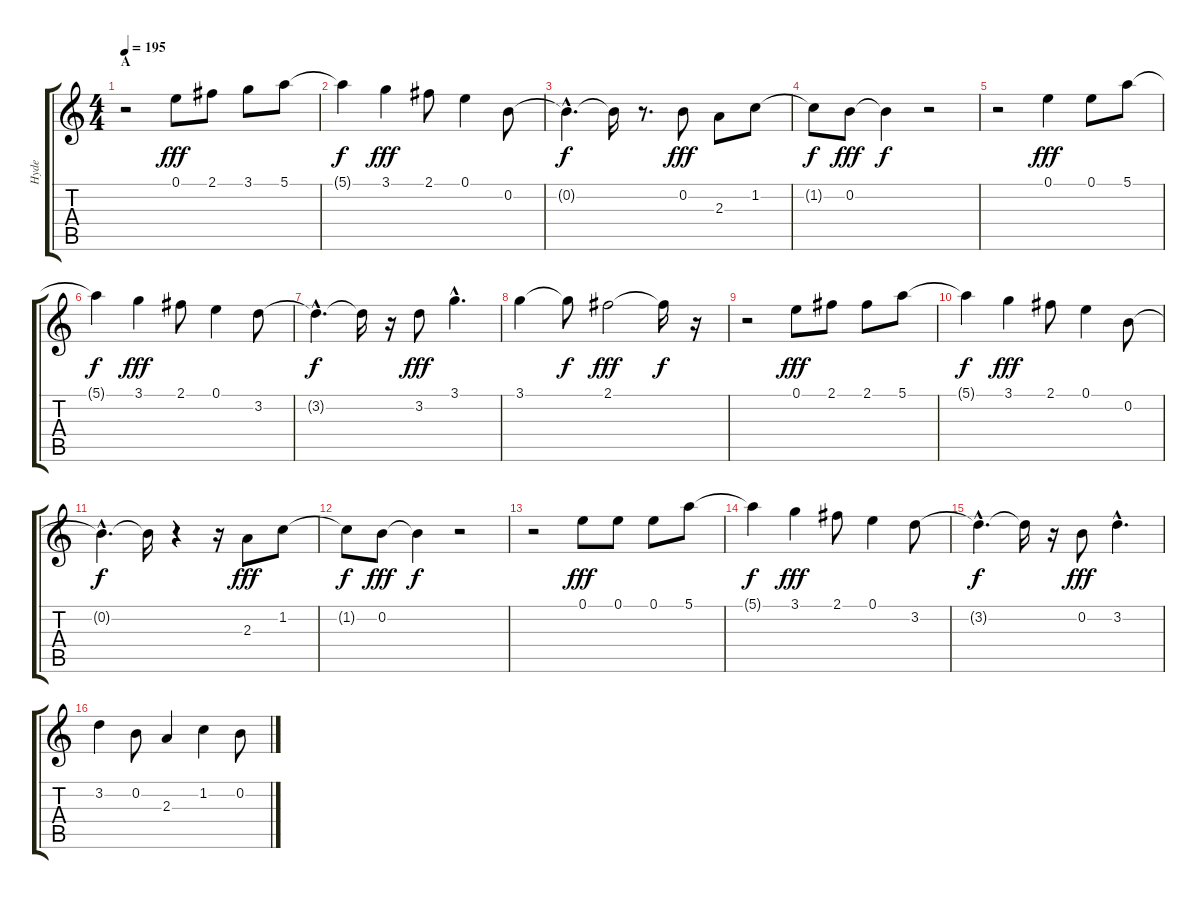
\track ("Hyde" "Hyde") {instrument electricguitarjazz}
\staff {score tabs}
\tuning (E4 B3 G3 D3 A2 E2) {hide}
\ts (4 4)
\section ("" "A")
\tempo 195
\clef g2
\ks c
r.2{dy fff instrument electricguitarjazz} 0.1.8 2.1.8 3.1.8 5.1.8 |
5.1{t}.4{dy f} 3.1.4{dy fff} 2.1.8 0.1.4 0.2.8 |
0.2{hac t}.4{d dy f} 0.2{t}.16 r.8{d} 0.2.8{dy fff} 2.3.8 1.2.8 |
1.2{t}.8{dy f} 0.2.8{dy fff} 0.2{t}.4{dy f} r.2 |
r.2 0.1.4{dy fff} 0.1.8 5.1.8 |
5.1{t}.4{dy f} 3.1.4{dy fff} 2.1.8 0.1.4 3.2.8 |
3.2{hac t}.4{d dy f} 3.2{t}.16 r.16 3.2.8{dy fff} 3.1{hac}.4{d} |
3.1.4 3.1{t}.8{dy f} 2.1.2{dy fff} 2.1{t}.16{dy f} r.16 |
r.2 0.1.8{dy fff} 2.1.8 2.1.8 5.1.8 |
5.1{t}.4{dy f} 3.1.4{dy fff} 2.1.8 0.1.4 0.2.8 |
0.2{hac t}.4{d dy f} 0.2{t}.16 r.4 r.16 2.3.8{dy fff} 1.2.8 |
1.2{t}.8{dy f} 0.2.8{dy fff} 0.2{t}.4{dy f} r.2 |
r.2 0.1.8{dy fff} 0.1.8 0.1.8 5.1.8 |
5.1{t}.4{dy f} 3.1.4{dy fff} 2.1.8 0.1.4 3.2.8 |
3.2{hac t}.4{d dy f} 3.2{t}.16 r.16 0.2.8{dy fff} 3.2{hac}.4{d} |
3.2.4 0.2.8 2.3.4 1.2.4 0.2.8
